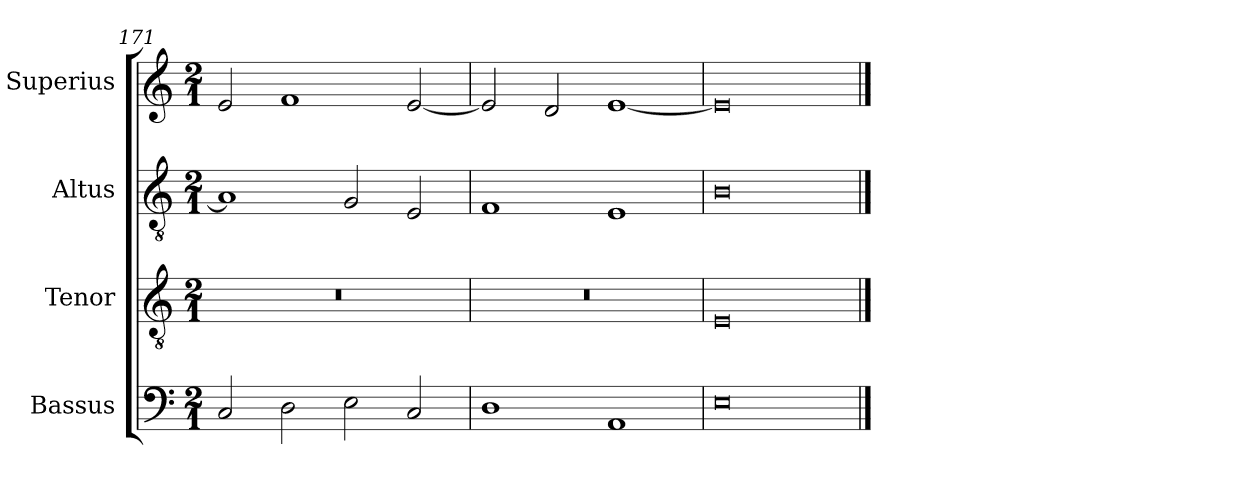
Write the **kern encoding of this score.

**kern	**kern	**kern	**kern
*part4	*part3	*part2	*part1
*staff4	*staff3	*staff2	*staff1
*I"Bassus	*I"Tenor	*I"Altus	*I"Superius
*I'B	*I'T	*I'A	*I'S
*clefF4	*clefGv2	*clefGv2	*clefG2
*k[]	*k[]	*k[]	*k[]
*M2/1	*M2/1	*M2/1	*M2/1
=171	=171	=171	=171
2C/	0r	1A]	2e/
2D\	.	.	1f
2E\	.	2G/	.
2C/	.	2E/	[2e/
=172	=172	=172	=172
1D	0r	1F	2e/]
.	.	.	2d/
1AA	.	1E	[1e
=173	=173	=173	=173
0E	0E	0B	0e]
==	==	==	==
*-	*-	*-	*-
